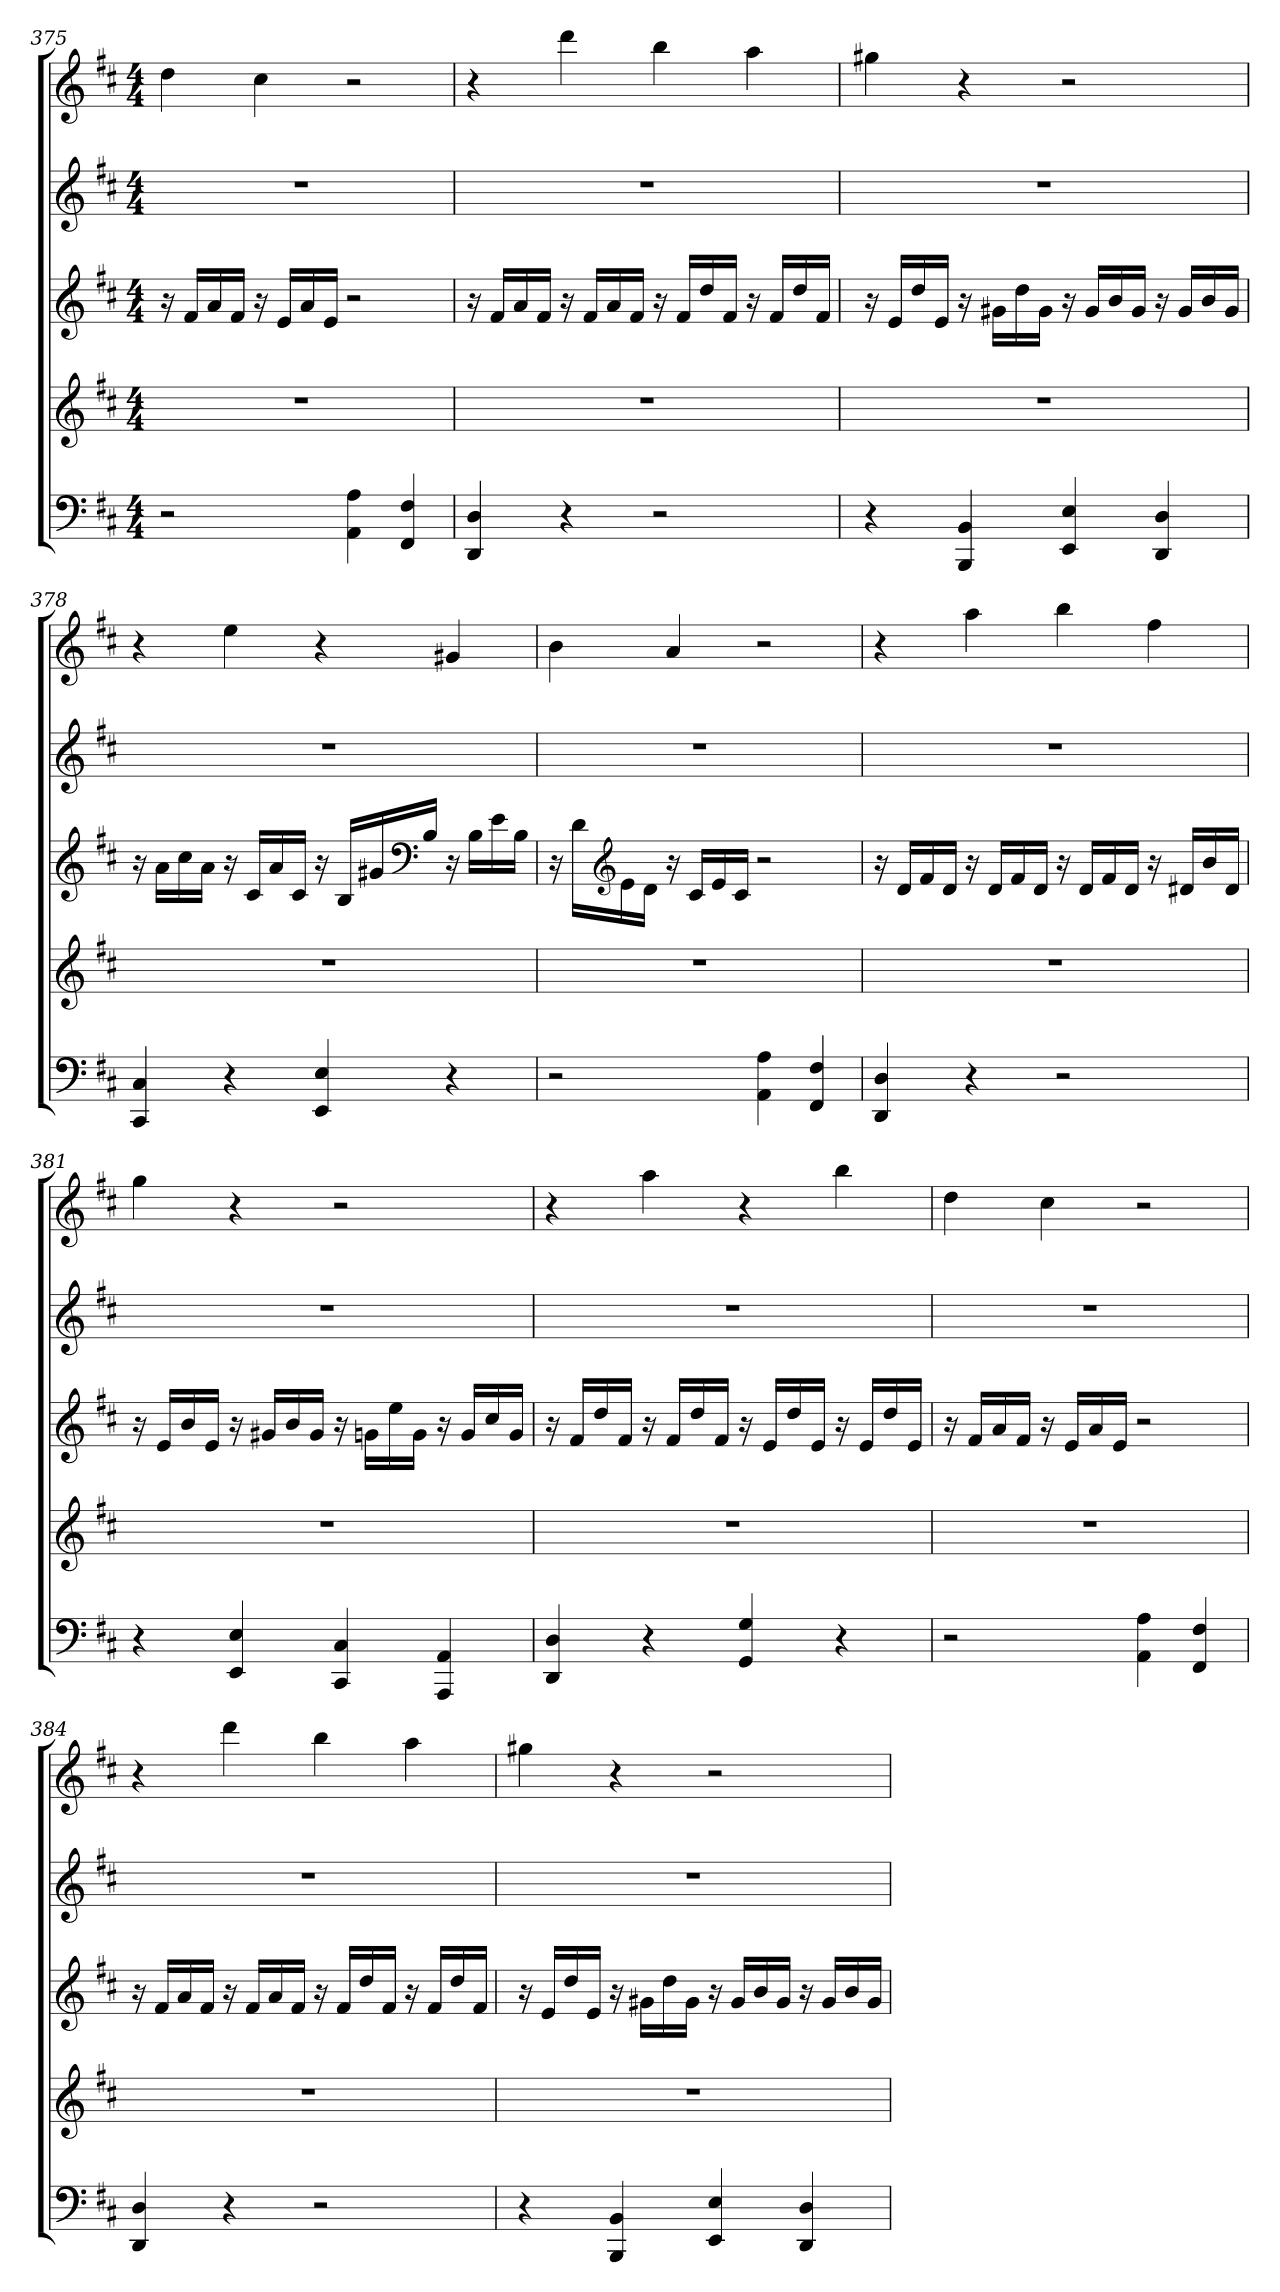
**kern	**kern	**kern	**kern	**kern
*part5	*part4	*part3	*part2	*part1
*staff5	*staff4	*staff3	*staff2	*staff1
*clefF4	*clefG2	*clefG2	*clefG2	*clefG2
*k[f#c#]	*k[f#c#]	*k[f#c#]	*k[f#c#]	*k[f#c#]
*M4/4	*M4/4	*M4/4	*M4/4	*M4/4
*MM125	*MM125	*MM125	*MM125	*MM125
=375	=375	=375	=375	=375
2r	1r	16r	1r	4dd\
.	.	16f#/LL	.	.
.	.	16a/	.	.
.	.	16f#/JJ	.	.
.	.	16r	.	4cc#\
.	.	16e/LL	.	.
.	.	16a/	.	.
.	.	16e/JJ	.	.
*	*	*	*	*MM121
4AA\ 4A\	.	2r	.	2r
4FF#/ 4F#/	.	.	.	.
!!LO:PB:g=z
=376	=376	=376	=376	=376
*	*	*	*	*MM125
4DD/ 4D/	1r	16r	1r	4r
.	.	16f#/LL	.	.
.	.	16a/	.	.
.	.	16f#/JJ	.	.
4r	.	16r	.	4ddd\
.	.	16f#/LL	.	.
.	.	16a/	.	.
.	.	16f#/JJ	.	.
2r	.	16r	.	4bb\
.	.	16f#/LL	.	.
.	.	16dd/	.	.
.	.	16f#/JJ	.	.
.	.	16r	.	4aa\
.	.	16f#/LL	.	.
.	.	16dd/	.	.
.	.	16f#/JJ	.	.
=377	=377	=377	=377	=377
4r	1r	16r	1r	4gg#X\
.	.	16e/LL	.	.
.	.	16dd/	.	.
.	.	16e/JJ	.	.
4BBB/ 4BB/	.	16r	.	4r
.	.	16g#X\LL	.	.
.	.	16dd\	.	.
.	.	16g#\JJ	.	.
4EE/ 4E/	.	16r	.	2r
.	.	16g#/LL	.	.
.	.	16b/	.	.
.	.	16g#/JJ	.	.
4DD/ 4D/	.	16r	.	.
.	.	16g#/LL	.	.
.	.	16b/	.	.
.	.	16g#/JJ	.	.
!!LO:LB:g=z
=378	=378	=378	=378	=378
*	*	*	*	*MM125
4CC#/ 4C#/	1r	16r	1r	4r
.	.	16a\LL	.	.
.	.	16cc#\	.	.
.	.	16a\JJ	.	.
4r	.	16r	.	4ee\
.	.	16c#/LL	.	.
.	.	16a/	.	.
.	.	16c#/JJ	.	.
*	*	*	*	*MM125
4EE/ 4E/	.	16r	.	4r
.	.	16B/LL	.	.
.	.	16g#X/	.	.
*	*	*clefF4	*	*
.	.	16B/JJ	.	.
4r	.	16r	.	4g#X/
.	.	16B\LL	.	.
.	.	16e\	.	.
.	.	16B\JJ	.	.
=379	=379	=379	=379	=379
*	*	*	*	*MM125
2r	1r	16r	1r	4b\
.	.	16d\LL	.	.
*	*	*clefG2	*	*
.	.	16e\	.	.
.	.	16d\JJ	.	.
.	.	16r	.	4a/
.	.	16c#/LL	.	.
.	.	16e/	.	.
.	.	16c#/JJ	.	.
4AA\ 4A\	.	2r	.	2r
4FF#/ 4F#/	.	.	.	.
!!LO:PB:g=z
=380	=380	=380	=380	=380
*	*	*	*	*MM125
4DD/ 4D/	1r	16r	1r	4r
.	.	16d/LL	.	.
.	.	16f#/	.	.
.	.	16d/JJ	.	.
4r	.	16r	.	4aa\
.	.	16d/LL	.	.
.	.	16f#/	.	.
.	.	16d/JJ	.	.
2r	.	16r	.	4bb\
.	.	16d/LL	.	.
.	.	16f#/	.	.
.	.	16d/JJ	.	.
.	.	16r	.	4ff#\
.	.	16d#X/LL	.	.
.	.	16b/	.	.
.	.	16d#/JJ	.	.
=381	=381	=381	=381	=381
4r	1r	16r	1r	4gg\
.	.	16e/LL	.	.
.	.	16b/	.	.
.	.	16e/JJ	.	.
4EE/ 4E/	.	16r	.	4r
.	.	16g#X/LL	.	.
.	.	16b/	.	.
.	.	16g#/JJ	.	.
4CC#/ 4C#/	.	16r	.	2r
.	.	16gn\LL	.	.
.	.	16ee\	.	.
.	.	16g\JJ	.	.
4AAA/ 4AA/	.	16r	.	.
.	.	16g/LL	.	.
.	.	16cc#/	.	.
.	.	16g/JJ	.	.
!!LO:LB:g=z
=382	=382	=382	=382	=382
*	*	*	*	*MM125
4DD/ 4D/	1r	16r	1r	4r
.	.	16f#/LL	.	.
.	.	16dd/	.	.
.	.	16f#/JJ	.	.
4r	.	16r	.	4aa\
.	.	16f#/LL	.	.
.	.	16dd/	.	.
.	.	16f#/JJ	.	.
*	*	*	*	*MM125
4GG/ 4G/	.	16r	.	4r
.	.	16e/LL	.	.
.	.	16dd/	.	.
.	.	16e/JJ	.	.
4r	.	16r	.	4bb\
.	.	16e/LL	.	.
.	.	16dd/	.	.
.	.	16e/JJ	.	.
=383	=383	=383	=383	=383
*	*	*	*	*MM125
2r	1r	16r	1r	4dd\
.	.	16f#/LL	.	.
.	.	16a/	.	.
.	.	16f#/JJ	.	.
.	.	16r	.	4cc#\
.	.	16e/LL	.	.
.	.	16a/	.	.
.	.	16e/JJ	.	.
*	*	*	*	*MM121
4AA\ 4A\	.	2r	.	2r
4FF#/ 4F#/	.	.	.	.
=384	=384	=384	=384	=384
*	*	*	*	*MM125
4DD/ 4D/	1r	16r	1r	4r
.	.	16f#/LL	.	.
.	.	16a/	.	.
.	.	16f#/JJ	.	.
4r	.	16r	.	4ddd\
.	.	16f#/LL	.	.
.	.	16a/	.	.
.	.	16f#/JJ	.	.
2r	.	16r	.	4bb\
.	.	16f#/LL	.	.
.	.	16dd/	.	.
.	.	16f#/JJ	.	.
.	.	16r	.	4aa\
.	.	16f#/LL	.	.
.	.	16dd/	.	.
.	.	16f#/JJ	.	.
!!LO:PB:g=z
=385	=385	=385	=385	=385
4r	1r	16r	1r	4gg#X\
.	.	16e/LL	.	.
.	.	16dd/	.	.
.	.	16e/JJ	.	.
4BBB/ 4BB/	.	16r	.	4r
.	.	16g#X\LL	.	.
.	.	16dd\	.	.
.	.	16g#\JJ	.	.
4EE/ 4E/	.	16r	.	2r
.	.	16g#/LL	.	.
.	.	16b/	.	.
.	.	16g#/JJ	.	.
4DD/ 4D/	.	16r	.	.
.	.	16g#/LL	.	.
.	.	16b/	.	.
.	.	16g#/JJ	.	.
=	=	=	=	=
*-	*-	*-	*-	*-
